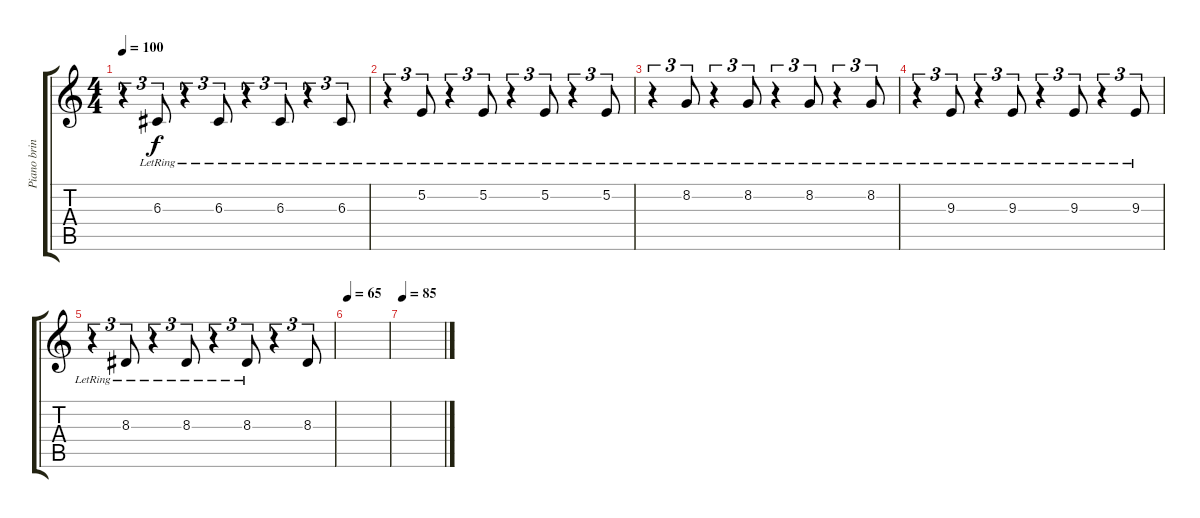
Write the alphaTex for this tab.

\track ("Piano brinnnn" "Piano brin") {instrument electricpiano2}
\staff {score tabs}
\tuning (E4 B3 G3 D3 A2 E2) {hide}
\ts (4 4)
\tempo 100
\clef g2
\ks c
r.4{tu (3 2) dy f volume 12} 6.3{lr}.8{tu (3 2) volume 0} r.4{tu (3 2)} 6.3{lr}.8{tu (3 2)} r.4{tu (3 2)} 6.3{lr}.8{tu (3 2)} r.4{tu (3 2)} 6.3{lr}.8{tu (3 2)} |
r.4{tu (3 2) volume 12} 5.2{lr}.8{tu (3 2) volume 0} r.4{tu (3 2)} 5.2{lr}.8{tu (3 2)} r.4{tu (3 2)} 5.2{lr}.8{tu (3 2)} r.4{tu (3 2)} 5.2{lr}.8{tu (3 2)} |
r.4{tu (3 2) volume 12} 8.2{lr}.8{tu (3 2) volume 0} r.4{tu (3 2)} 8.2{lr}.8{tu (3 2)} r.4{tu (3 2)} 8.2{lr}.8{tu (3 2)} r.4{tu (3 2)} 8.2{lr}.8{tu (3 2)} |
r.4{tu (3 2) volume 12} 9.3{lr}.8{tu (3 2) volume 0} r.4{tu (3 2)} 9.3{lr}.8{tu (3 2)} r.4{tu (3 2)} 9.3{lr}.8{tu (3 2)} r.4{tu (3 2)} 9.3{lr}.8{tu (3 2)} |
r.4{tu (3 2) volume 12} 8.3{lr}.8{tu (3 2) volume 0} r.4{tu (3 2)} 8.3{lr}.8{tu (3 2)} r.4{tu (3 2)} 8.3{lr}.8{tu (3 2)} r.4{tu (3 2)} 8.3.8{tu (3 2)} |
\tempo 65
|
\tempo 85
